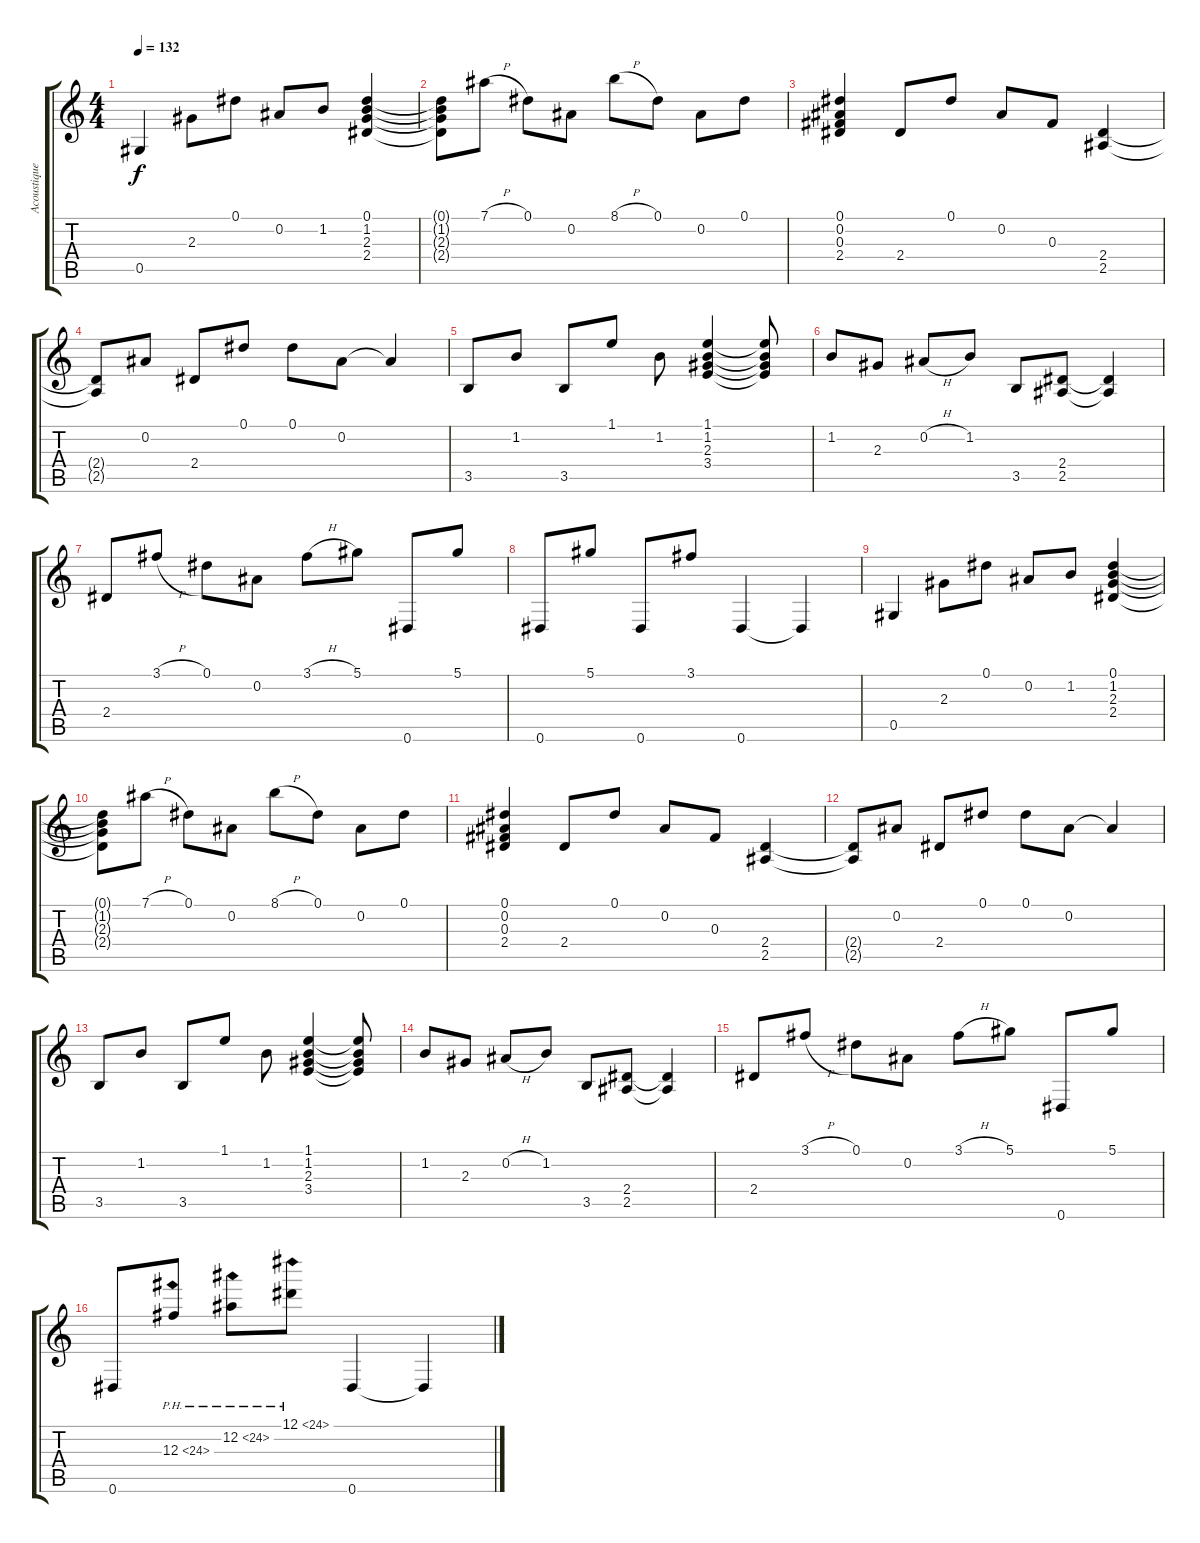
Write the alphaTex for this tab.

\track ("Acoustique" "Acoustique") {instrument acousticguitarnylon}
\staff {score tabs}
\tuning (Eb4 Bb3 Gb3 Db3 Ab2 Eb2) {hide}
\ts (4 4)
\tempo 132
\clef g2
\ks c
0.5.4{dy f instrument acousticguitarnylon} 2.3.8 0.1.8 0.2.8 1.2.8 (0.1 1.2 2.3 2.4).4 |
(0.1{t} 1.2{t} 2.3{t} 2.4{t}).8 7.1{h}.8 0.1.8 0.2.8 8.1{h}.8 0.1.8 0.2.8 0.1.8 |
(0.1 0.2 0.3 2.4).4 2.4.8 0.1.8 0.2.8 0.3.8 (2.4 2.5).4 |
(2.4{t} 2.5{t}).8 0.2.8 2.4.8 0.1.8 0.1.8 0.2.8 0.2{t}.4 |
3.5.8 1.2.8 3.5.8 1.1.8 1.2.8 (1.1 1.2 2.3 3.4).4 (1.1{t} 1.2{t} 2.3{t} 3.4{t}).8 |
1.2.8 2.3.8 0.2{h}.8 1.2.8 3.5.8 (2.4 2.5).8 (2.4{t} 2.5{t}).4 |
2.4.8 3.1{h}.8 0.1.8 0.2.8 3.1{h}.8 5.1.8 0.6.8 5.1.8 |
0.6.8 5.1.8 0.6.8 3.1.8 0.6.4 0.6{t}.4 |
0.5.4 2.3.8 0.1.8 0.2.8 1.2.8 (0.1 1.2 2.3 2.4).4 |
(0.1{t} 1.2{t} 2.3{t} 2.4{t}).8 7.1{h}.8 0.1.8 0.2.8 8.1{h}.8 0.1.8 0.2.8 0.1.8 |
(0.1 0.2 0.3 2.4).4 2.4.8 0.1.8 0.2.8 0.3.8 (2.4 2.5).4 |
(2.4{t} 2.5{t}).8 0.2.8 2.4.8 0.1.8 0.1.8 0.2.8 0.2{t}.4 |
3.5.8 1.2.8 3.5.8 1.1.8 1.2.8 (1.1 1.2 2.3 3.4).4 (1.1{t} 1.2{t} 2.3{t} 3.4{t}).8 |
1.2.8 2.3.8 0.2{h}.8 1.2.8 3.5.8 (2.4 2.5).8 (2.4{t} 2.5{t}).4 |
2.4.8 3.1{h}.8 0.1.8 0.2.8 3.1{h}.8 5.1.8 0.6.8 5.1.8 |
0.6.8 12.3{ph 12}.8 12.2{ph 12}.8 12.1{ph 12}.8 0.6.4 0.6{t}.4
